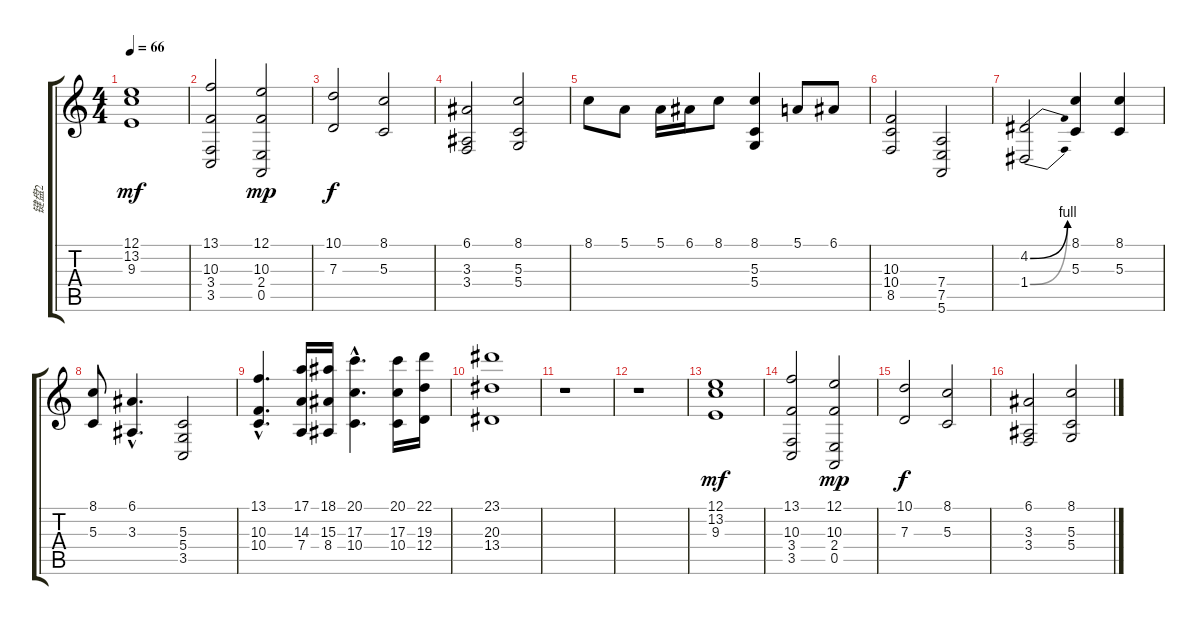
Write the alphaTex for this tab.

\track ("键盘2" "键盘2") {instrument stringensemble1}
\staff {score tabs}
\tuning (E4 B3 G3 D3 A2 E2) {hide}
\ts (4 4)
\tempo 66
\clef g2
\ks c
(12.1 13.2 9.3).1{dy mf} |
(13.1 10.3 3.4 3.5).2 (12.1 10.3 2.4 0.5).2{dy mp} |
(10.1 7.3).2{dy f} (8.1 5.3).2 |
(6.1 3.3 3.4).2 (8.1 5.3 5.4).2 |
8.1.8 5.1.8 5.1.16 6.1.16 8.1.8 (8.1 5.3 5.4).4 5.1.8 6.1.8 |
(10.3 10.4 8.5).2 (7.4 7.5 5.6).2 |
(4.2{be (bend 0 0 60 4)} 1.4{be (bend 0 0 60 4)}).2 (8.1 5.3).4 (8.1 5.3).4 |
(8.1 5.3).8 (6.1{hac} 3.3{hac}).4{d} (5.3 5.4 3.5).2 |
(13.1{hac} 10.3{hac} 10.4{hac}).4{d} (17.1 14.3 7.4).16 (18.1 15.3 8.4).16 (20.1{hac} 17.3{hac} 10.4{hac}).4{d} (20.1 17.3 10.4).16 (22.1 19.3 12.4).16 |
(23.1 20.3 13.4).1 |
r.1 |
r.1 |
(12.1 13.2 9.3).1{dy mf} |
(13.1 10.3 3.4 3.5).2 (12.1 10.3 2.4 0.5).2{dy mp} |
(10.1 7.3).2{dy f} (8.1 5.3).2 |
(6.1 3.3 3.4).2 (8.1 5.3 5.4).2
